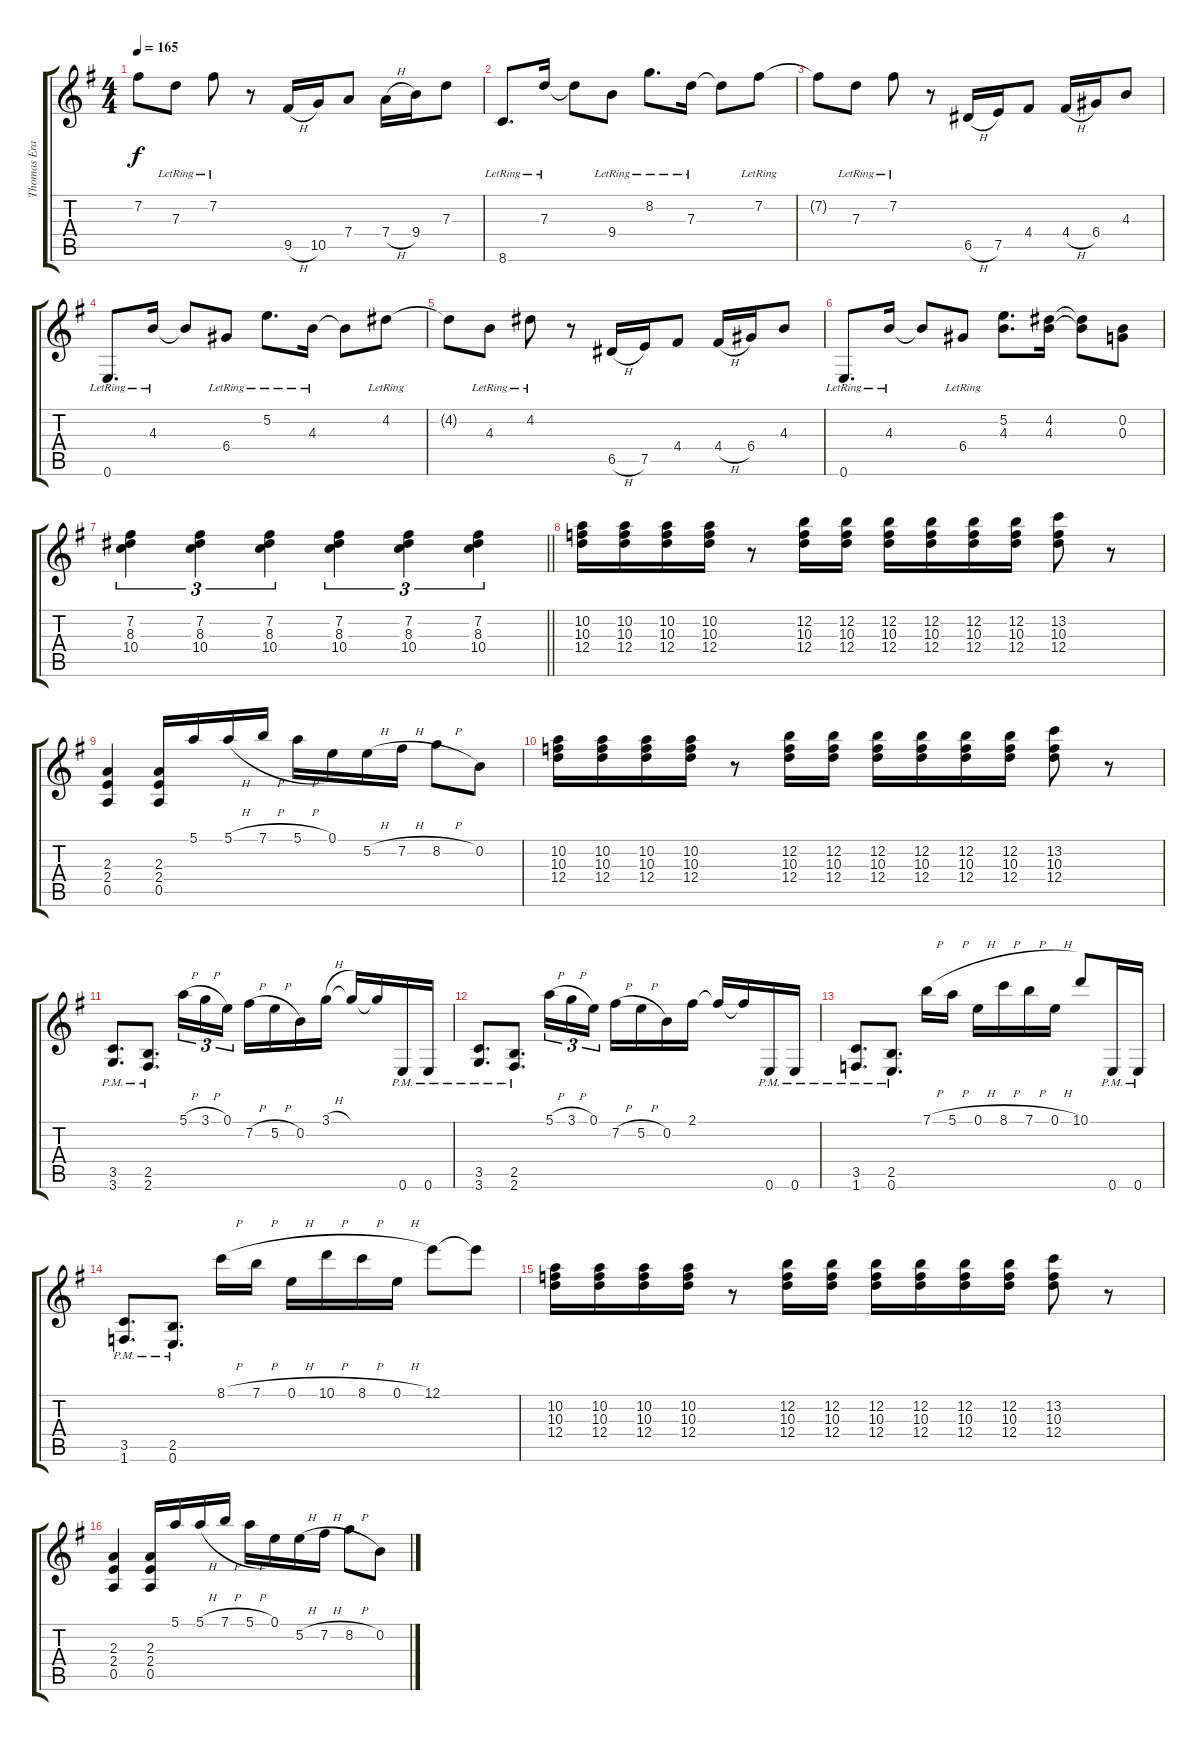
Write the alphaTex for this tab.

\track ("Thomas Erak" "Thomas Era") {instrument overdrivenguitar}
\staff {score tabs}
\tuning (E4 B3 G3 D3 A2 E2) {hide}
\ts (4 4)
\tempo 165
\clef g2
\ks g
7.2{t}.8{dy f} 7.3{lr}.8 7.2{lr}.8 r.8 9.5{h}.16 10.5.16 7.4.8 7.4{h}.16 9.4.16 7.3.8 |
8.6{lr}.8{d} 7.3{lr}.16 7.3{t}.8 9.4{lr}.8 8.2{lr}.8{d} 7.3{lr}.16 7.3{t}.8 7.2{lr}.8 |
7.2{t}.8 7.3{lr}.8 7.2{lr}.8 r.8 6.5{h}.16 7.5.16 4.4.8 4.4{h}.16 6.4.16 4.3.8 |
0.6{lr}.8{d} 4.3{lr}.16 4.3{t}.8 6.4{lr}.8 5.2{lr}.8{d} 4.3{lr}.16 4.3{t}.8 4.2{lr}.8 |
4.2{t}.8 4.3{lr}.8 4.2{lr}.8 r.8 6.5{h}.16 7.5.16 4.4.8 4.4{h}.16 6.4.16 4.3.8 |
0.6{lr}.8{d} 4.3{lr}.16 4.3{t}.8 6.4{lr}.8 (5.2 4.3).8{d} (4.2 4.3).16 (4.2{t} 4.3{t}).8 (0.2 0.3).8 |
\barLineRight lightlight
(7.2 8.3 10.4).4{tu (3 2)} (7.2 8.3 10.4).4{tu (3 2)} (7.2 8.3 10.4).4{tu (3 2)} (7.2 8.3 10.4).4{tu (3 2)} (7.2 8.3 10.4).4{tu (3 2)} (7.2 8.3 10.4).4{tu (3 2)} |
(10.2 10.3 12.4).16 (10.2 10.3 12.4).16 (10.2 10.3 12.4).16 (10.2 10.3 12.4).16 r.8 (12.2 10.3 12.4).16 (12.2 10.3 12.4).16 (12.2 10.3 12.4).16 (12.2 10.3 12.4).16 (12.2 10.3 12.4).16 (12.2 10.3 12.4).16 (13.2 10.3 12.4).8 r.8 |
(2.3 2.4 0.5).4 (2.3 2.4 0.5).16 5.1.16 5.1{h}.16 7.1{h}.16 5.1{h}.16 0.1.16 5.2{h}.16 7.2{h}.16 8.2{h}.8 0.2.8 |
(10.2 10.3 12.4).16 (10.2 10.3 12.4).16 (10.2 10.3 12.4).16 (10.2 10.3 12.4).16 r.8 (12.2 10.3 12.4).16 (12.2 10.3 12.4).16 (12.2 10.3 12.4).16 (12.2 10.3 12.4).16 (12.2 10.3 12.4).16 (12.2 10.3 12.4).16 (13.2 10.3 12.4).8 r.8 |
(3.5{pm} 3.6{pm}).8{d} (2.5{pm} 2.6{pm}).8{d} 5.1{h}.16{tu (3 2)} 3.1{h}.16{tu (3 2)} 0.1.16{tu (3 2)} 7.2{h}.16 5.2{h}.16 0.2.16 3.1{h}.16 3.1{t}.16 3.1{t}.16 0.6{pm}.16 0.6{pm}.16 |
(3.5{pm} 3.6{pm}).8{d} (2.5{pm} 2.6{pm}).8{d} 5.1{h}.16{tu (3 2)} 3.1{h}.16{tu (3 2)} 0.1.16{tu (3 2)} 7.2{h}.16 5.2{h}.16 0.2.16 2.1.16 2.1{t}.16 2.1{t}.16 0.6{pm}.16 0.6{pm}.16 |
(3.5{pm} 1.6{pm}).8{d} (2.5{pm} 0.6{pm}).8{d} 7.1{h}.16 5.1{h}.16 0.1{h}.16 8.1{h}.16 7.1{h}.16 0.1{h}.16 10.1.8 0.6{pm}.16 0.6{pm}.16 |
(3.5{pm} 1.6{pm}).8{d} (2.5{pm} 0.6{pm}).8{d} 8.1{h}.16 7.1{h}.16 0.1{h}.16 10.1{h}.16 8.1{h}.16 0.1{h}.16 12.1.8 12.1{t}.8 |
(10.2 10.3 12.4).16 (10.2 10.3 12.4).16 (10.2 10.3 12.4).16 (10.2 10.3 12.4).16 r.8 (12.2 10.3 12.4).16 (12.2 10.3 12.4).16 (12.2 10.3 12.4).16 (12.2 10.3 12.4).16 (12.2 10.3 12.4).16 (12.2 10.3 12.4).16 (13.2 10.3 12.4).8 r.8 |
(2.3 2.4 0.5).4 (2.3 2.4 0.5).16 5.1.16 5.1{h}.16 7.1{h}.16 5.1{h}.16 0.1.16 5.2{h}.16 7.2{h}.16 8.2{h}.8 0.2.8
